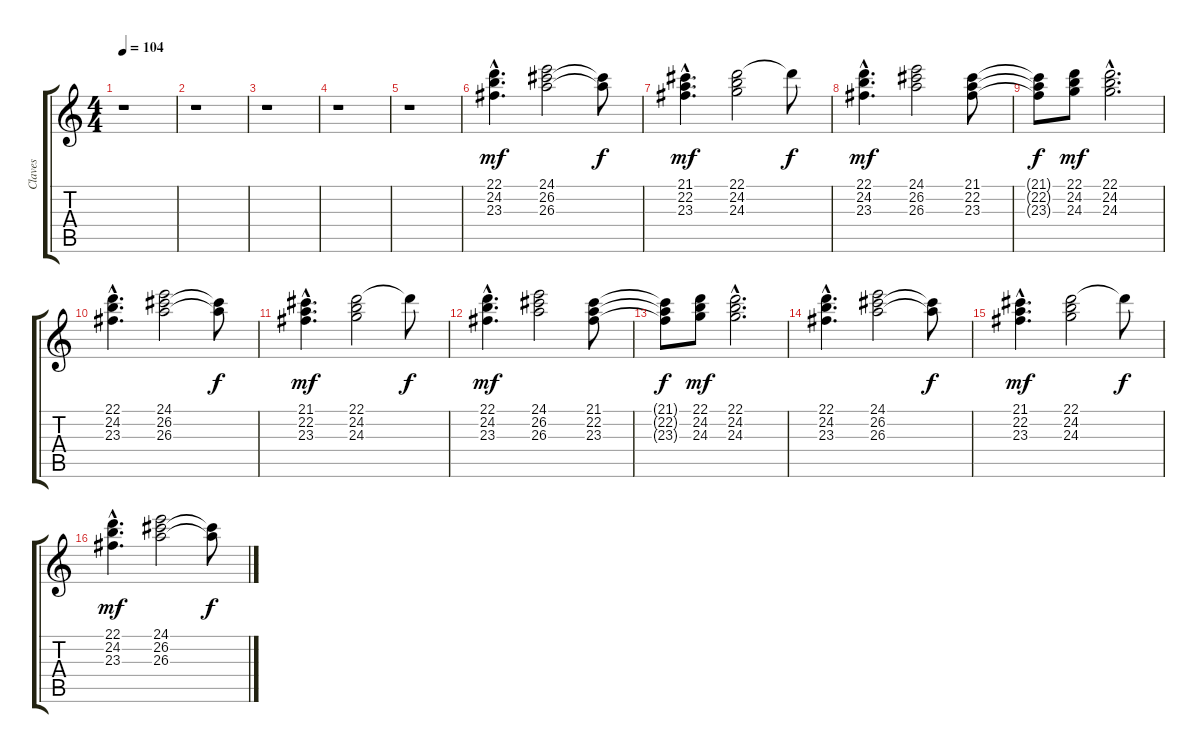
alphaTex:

\track ("Claves" "Claves") {instrument musicbox}
\staff {score tabs}
\tuning (E4 B3 G3 D3 A2 E2) {hide}
\ts (4 4)
\tempo 104
\clef g2
\ks c
r.1{dy mf instrument musicbox} |
r.1 |
r.1 |
r.1 |
r.1 |
(22.1{hac} 24.2{hac} 23.3{hac}).4{d instrument musicbox} (24.1 26.2 26.3).2 (26.2{t} 26.3{t}).8{dy f} |
(21.1{hac} 22.2{hac} 23.3{hac}).4{d dy mf} (22.1 24.2 24.3).2 22.1{t}.8{dy f} |
(22.1{hac} 24.2{hac} 23.3{hac}).4{d dy mf} (24.1 26.2 26.3).2 (21.1 22.2 23.3).8 |
(21.1{t} 22.2{t} 23.3{t}).8{dy f} (22.1 24.2 24.3).8{dy mf} (22.1{hac} 24.2{hac} 24.3{hac}).2{d} |
(22.1{hac} 24.2{hac} 23.3{hac}).4{d} (24.1 26.2 26.3).2 (26.2{t} 26.3{t}).8{dy f} |
(21.1{hac} 22.2{hac} 23.3{hac}).4{d dy mf} (22.1 24.2 24.3).2 22.1{t}.8{dy f} |
(22.1{hac} 24.2{hac} 23.3{hac}).4{d dy mf} (24.1 26.2 26.3).2 (21.1 22.2 23.3).8 |
(21.1{t} 22.2{t} 23.3{t}).8{dy f} (22.1 24.2 24.3).8{dy mf} (22.1{hac} 24.2{hac} 24.3{hac}).2{d} |
(22.1{hac} 24.2{hac} 23.3{hac}).4{d} (24.1 26.2 26.3).2 (26.2{t} 26.3{t}).8{dy f} |
(21.1{hac} 22.2{hac} 23.3{hac}).4{d dy mf} (22.1 24.2 24.3).2 22.1{t}.8{dy f} |
(22.1{hac} 24.2{hac} 23.3{hac}).4{d dy mf} (24.1 26.2 26.3).2 (26.2{t} 26.3{t}).8{dy f}
